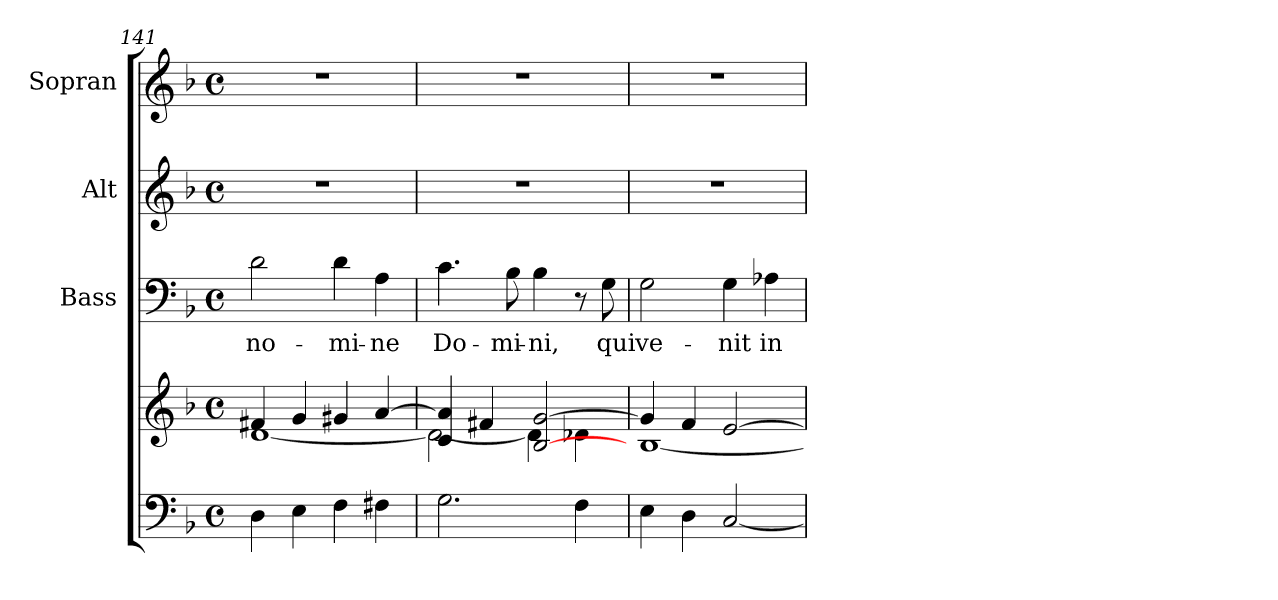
**kern	**kern	**kern	**text	**kern	**kern
*part4	*part4	*part3	*part3	*part2	*part1
*staff5	*staff4	*staff3	*staff3	*staff2	*staff1
*	*	*I"Bass	*	*I"Alt	*I"Sopran
*	*	*I'B.	*	*I'A.	*I'S.
*clefF4	*clefG2	*clefF4	*	*clefG2	*clefG2
*k[b-]	*k[b-]	*k[b-]	*	*k[b-]	*k[b-]
*F:	*F:	*F:	*	*F:	*F:
*M4/4	*M4/4	*M4/4	*	*M4/4	*M4/4
*met(c)	*met(c)	*met(c)	*	*met(c)	*met(c)
=141	=141	=141	=141	=141	=141
*	*^	*	*	*	*
!	!	!	!	!LO:LY:b	!	!
4D\	4f#X/	[<1d	2d\	no-	1r	1r
4E\	4g/	.	.	.	.	.
!	!	!	!	!LO:LY:b	!	!
4F\	4g#X/	.	4d\	-mi-	.	.
!	!	!	!	!LO:LY:b	!	!
4F#X\	[>4a/	.	4A\	-ne	.	.
=142	=142	=142	=142	=142	=142	=142
!	!	!	!	!LO:LY:b	!	!
2.G\	4c/ 4a/]	2d\_	4.c\	Do-	1r	1r
.	4f#X/	.	.	.	.	.
!	!	!	!	!LO:LY:b	!	!
.	.	.	8B-\	-mi-	.	.
!	!	!	!	!LO:LY:b	!	!
.	[<2B-/ [>2g/	4d\]	4B-\	-ni,	.	.
4F\	.	4d-X\	8r	.	.	.
!	!	!	!	!LO:LY:b	!	!
.	.	.	8G\	qui	.	.
=143	=143	=143	=143	=143	=143	=143
!	!	!	!	!LO:LY:b	!	!
4E\	4g/]	[<1B-	2G\	ve-	1r	1r
4D\	4f/	.	.	.	.	.
!	!	!	!	!LO:LY:b	!	!
[2C/	[>2e/	.	4G\	-nit	.	.
!	!	!	!	!LO:LY:b	!	!
.	.	.	4A-X\	in	.	.
*	*v	*v	*	*	*	*
=	=	=	=	=	=
*-	*-	*-	*-	*-	*-
